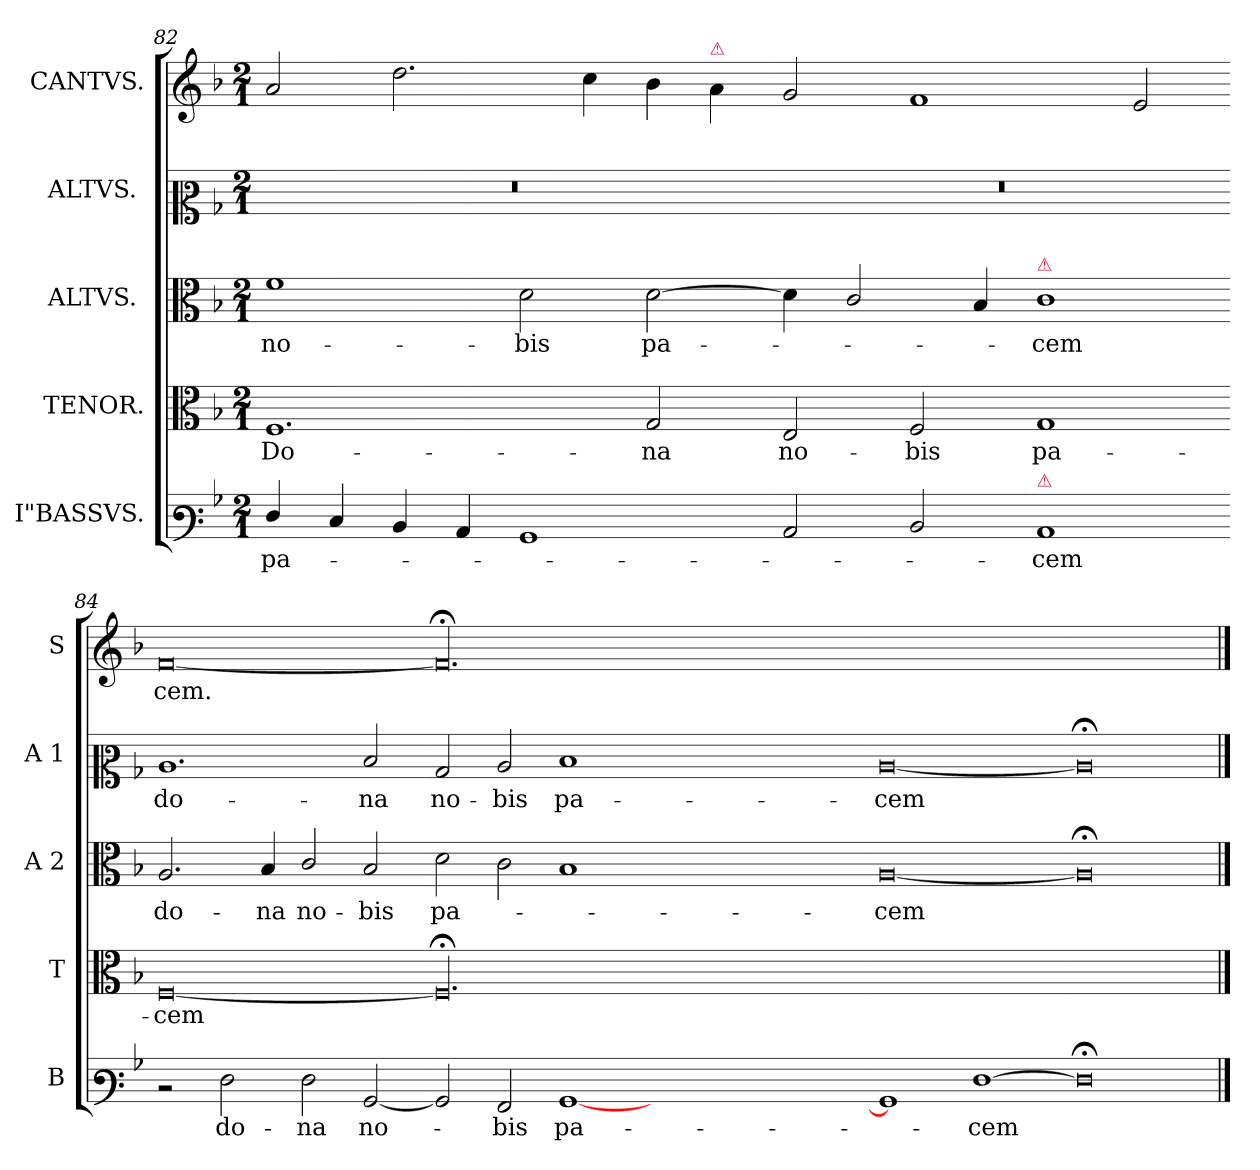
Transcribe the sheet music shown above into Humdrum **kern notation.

**kern	**text	**kern	**text	**kern	**text	**kern	**text	**kern	**text
*part5	*part5	*part4	*part4	*part3	*part3	*part2	*part2	*part1	*part1
*staff5	*staff5	*staff4	*staff4	*staff3	*staff3	*staff2	*staff2	*staff1	*staff1
*I"I"BASSVS.	*	*I"TENOR.	*	*I"ALTVS. [2]	*	*I"ALTVS. [1]	*	*I"CANTVS.	*
*I'B	*	*I'T	*	*I'A 2	*	*I'A 1	*	*I'S	*
*clefF3	*	*clefC3	*	*clefC3	*	*clefC2	*	*clefG2	*
*k[b-]	*	*k[b-]	*	*k[b-]	*	*k[b-]	*	*k[b-]	*
*M2/1	*	*M2/1	*	*M2/1	*	*M2/1	*	*M2/1	*
=82	=82	=82	=82	=82	=82	=82	=82	=82	=82
!	!	!	!LO:LY:i	!	!LO:LY:i	!	!	!	!
4F/	pa-	1.F	Do-	1f	no-	0r	.	2a/	.
4E/	.	.	.	.	.	.	.	.	.
4D/	.	.	.	.	.	.	.	2.dd\	.
4C/	.	.	.	.	.	.	.	.	.
!	!	!	!	!	!LO:LY:i	!	!	!	!
1BB-	.	.	.	2d\	-bis	.	.	.	.
.	.	.	.	.	.	.	.	4cc\	.
!	!	!	!LO:LY:i	!	!LO:LY:i	!	!	!	!
.	.	2G/	-na	[2d\	pa-	.	.	4b-\	.
!	!	!	!	!	!	!	!	!LO:TX:a:color=crimson:t=⚠	!
.	.	.	.	.	.	.	.	4a\	.
=83-	=83-	=83-	=83-	=83-	=83-	=83-	=83-	=83-	=83-
!	!	!	!LO:LY:i	!	!	!	!	!	!
2C/	.	2E/	no-	4d\]	.	0r	.	2g/	.
.	.	.	.	2c/	.	.	.	.	.
!	!	!	!LO:LY:i	!	!	!	!	!	!
2D/	.	2F/	-bis	.	.	.	.	1f	.
.	.	.	.	4B-/	.	.	.	.	.
!	!	!	!	!LO:TX:a:color=crimson:t=⚠	!	!	!	!	!
!LO:TX:a:color=crimson:t=⚠	!	!	!	!	!	!	!	!	!
!	!	!	!LO:LY:i	!	!LO:LY:i	!	!	!	!
1C	-cem	1G	pa-	1c	-cem	.	.	.	.
.	.	.	.	.	.	.	.	2e/	.
=84-	=84-	=84-	=84-	=84-	=84-	=84-	=84-	=84-	=84-
!	!	!	!LO:LY:i	!	!LO:LY:i	!	!LO:LY:i	!	!
2rD	.	[0F	-cem	2.A/	do-	1.c	do-	[0f	-cem.
!	!LO:LY:i	!	!	!	!	!	!	!	!
2F\	do-	.	.	.	.	.	.	.	.
!	!	!	!	!	!LO:LY:i	!	!	!	!
.	.	.	.	4B-/	-na	.	.	.	.
!	!LO:LY:i	!	!	!	!LO:LY:i	!	!	!	!
2F\	-na	.	.	2c/	no-	.	.	.	.
!	!LO:LY:i	!	!	!	!LO:LY:i	!	!LO:LY:i	!	!
[2BB-/	no-	.	.	2B-/	-bis	2d/	-na	.	.
=85-	=85-	=85-	=85-	=85-	=85-	=85-	=85-	=85-	=85-
!	!	!	!	!	!LO:LY:i	!	!LO:LY:i	!	!
2BB-/]	.	00.F;<]	.	2d\	pa-	2B-/	no-	00.f;<]	.
!	!LO:LY:i	!	!	!	!	!	!LO:LY:i	!	!
2AA/	-bis	.	.	2c\	.	2c/	-bis	.	.
!	!LO:LY:i	!	!	!	!	!	!LO:LY:i	!	!
[1BB-	pa-	.	.	1B-	.	1d	pa-	.	.
00ryy	.	.	.	00ryy	.	00ryy	.	.	.
=86-	=86-	=86-	=86-	=86-	=86-	=86-	=86-	=86-	=86-
!	!	!	!	!	!LO:LY:i	!	!LO:LY:i	!	!
1BB-]	.	0ryy	.	[0A	-cem	[0c	-cem	0ryy	.
!	!LO:LY:i	!	!	!	!	!	!	!	!
[1F	-cem	.	.	.	.	.	.	.	.
=87-	=87-	=87-	=87-	=87-	=87-	=87-	=87-	=87-	=87-
0F;<]	.	0ryy	.	0A;<]	.	0c;<]	.	0ryy	.
==	==	==	==	==	==	==	==	==	==
*-	*-	*-	*-	*-	*-	*-	*-	*-	*-
